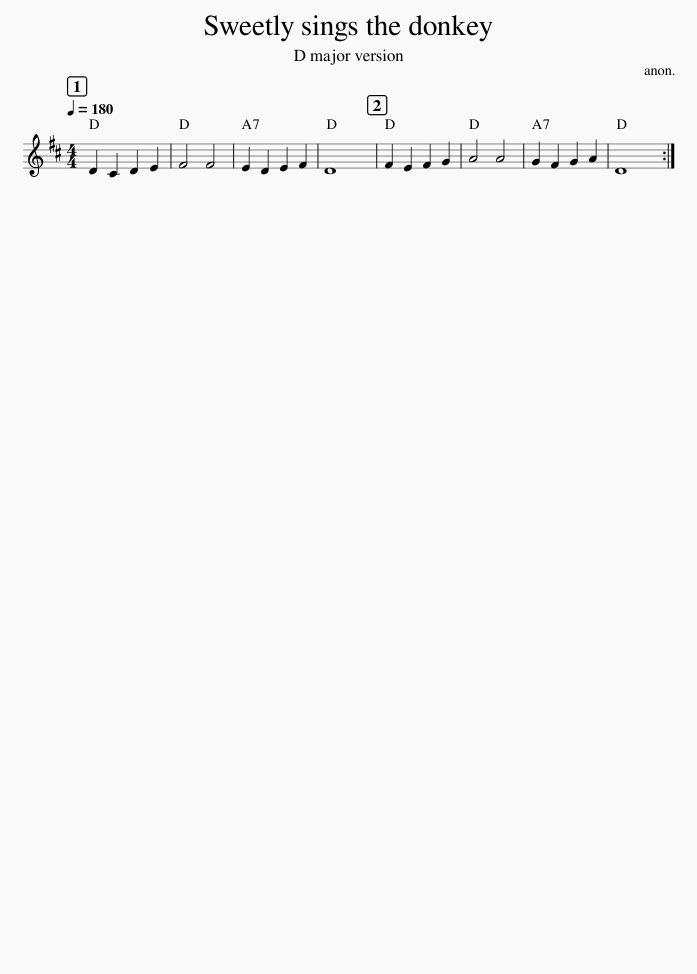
X:1
L:1/8
Q:1/4=180
M:4/4
I:linebreak $
K:D
V:1 treble
V:1
 D2 C2 D2 E2 | F4 F4 | E2 D2 E2 F2 | D8 | F2 E2 F2 G2 | %5
 A4 A4 | G2 F2 G2 A2 | D8 :| %8
